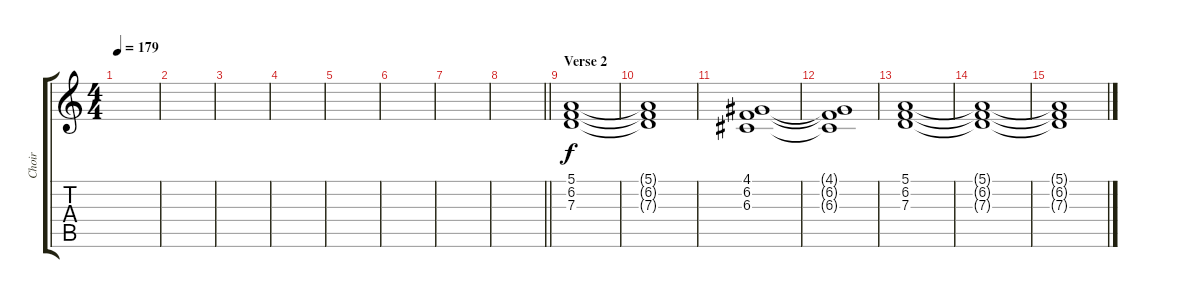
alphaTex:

\track ("Choir" "Choir") {instrument pad2warm}
\staff {score tabs}
\tuning (E4 B3 G3 D3 A2 E2) {hide}
\ts (4 4)
\tempo 179
\clef g2
\ks c
|
|
|
|
|
|
|
\barLineRight lightlight
|
\section ("" "Verse 2")
(5.1 6.2 7.3).1{volume 10 instrument pad4choir} |
(5.1{t} 6.2{t} 7.3{t}).1 |
(4.1 6.2 6.3).1 |
(4.1{t} 6.2{t} 6.3{t}).1 |
(5.1 6.2 7.3).1 |
(5.1{t} 6.2{t} 7.3{t}).1 |
(5.1{t} 6.2{t} 7.3{t}).1
